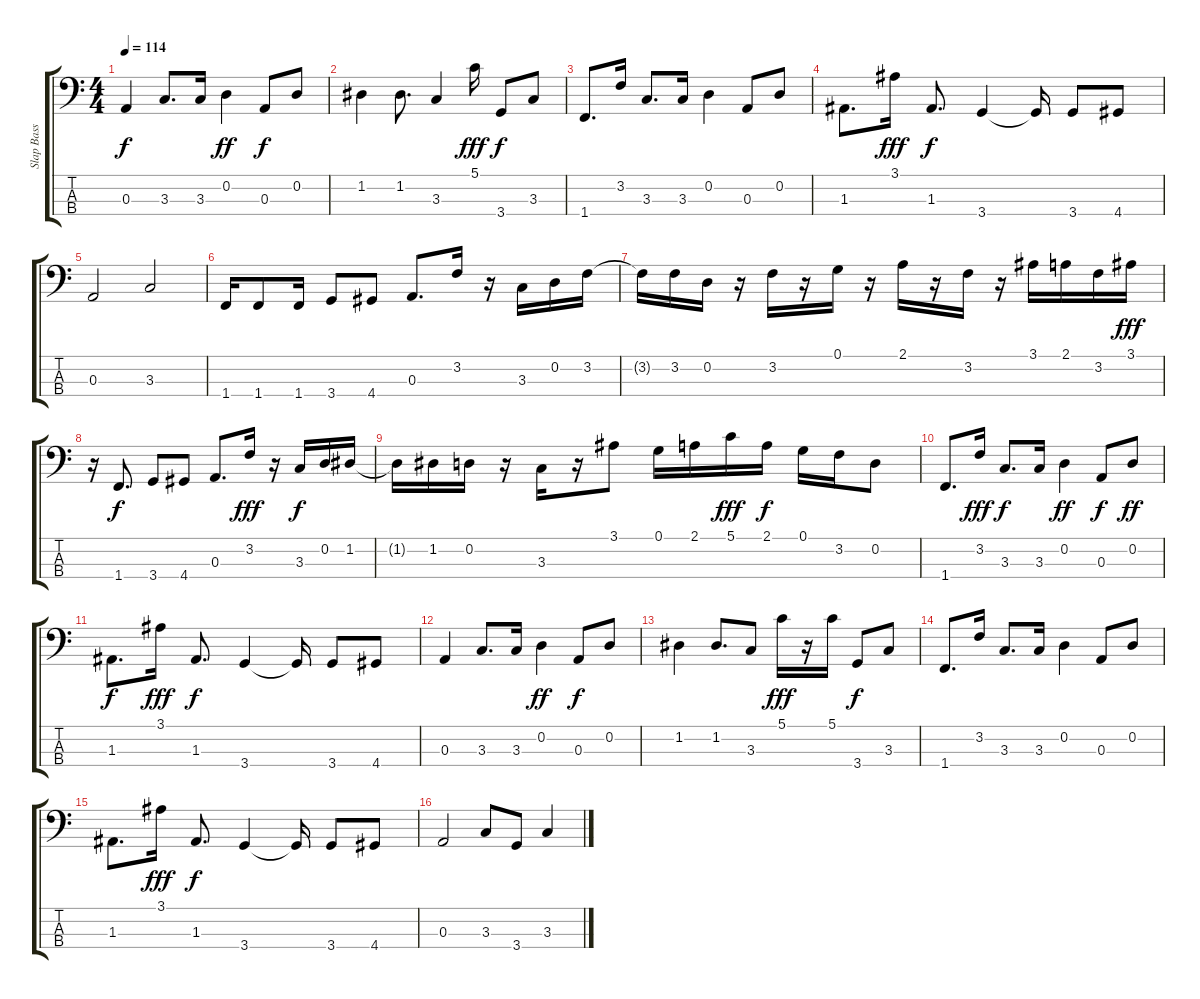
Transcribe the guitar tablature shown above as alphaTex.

\track ("Slap Bass 1" "Slap Bass ") {instrument slapbass1}
\staff {score tabs}
\tuning (G2 D2 A1 E1) {hide}
\ts (4 4)
\tempo 114
\clef f4
\ks c
0.3.4{dy f} 3.3.8{d} 3.3.16 0.2.4{dy ff} 0.3.8{dy f} 0.2.8 |
1.2.4 1.2.8{d} 3.3.4 5.1.16{dy fff} 3.4.8{dy f} 3.3.8 |
1.4.8{d} 3.2.16 3.3.8{d} 3.3.16 0.2.4 0.3.8 0.2.8 |
1.3.8{d} 3.1.16{dy fff} 1.3.8{d dy f} 3.4.4 3.4{t}.16 3.4.8 4.4.8 |
0.3.2 3.3.2 |
1.4.16 1.4.8 1.4.16 3.4.8 4.4.8 0.3.8{d} 3.2.16 r.16 3.3.16 0.2.16 3.2.16 |
3.2{t}.16 3.2.16 0.2.16 r.16 3.2.16 r.16 0.1.16 r.16 2.1.16 r.16 3.2.16 r.16 3.1.16 2.1.16 3.2.16 3.1.16{dy fff} |
r.16 1.4.8{d dy f} 3.4.8 4.4.8 0.3.8{d} 3.2.16{dy fff} r.16 3.3.16{dy f} 0.2.16 1.2.16 |
1.2{t}.16 1.2.16 0.2.16 r.16 3.3.16 r.16 3.1.8 0.1.16 2.1.16 5.1.16{dy fff} 2.1.16{dy f} 0.1.16 3.2.16 0.2.8 |
1.4.8{d} 3.2.16{dy fff} 3.3.8{d dy f} 3.3.16 0.2.4{dy ff} 0.3.8{dy f} 0.2.8{dy ff} |
1.3.8{d dy f} 3.1.16{dy fff} 1.3.8{d dy f} 3.4.4 3.4{t}.16 3.4.8 4.4.8 |
0.3.4 3.3.8{d} 3.3.16 0.2.4{dy ff} 0.3.8{dy f} 0.2.8 |
1.2.4 1.2.8{d} 3.3.8 5.1.16{dy fff} r.16 5.1.16 3.4.8{dy f} 3.3.8 |
1.4.8{d} 3.2.16 3.3.8{d} 3.3.16 0.2.4 0.3.8 0.2.8 |
1.3.8{d} 3.1.16{dy fff} 1.3.8{d dy f} 3.4.4 3.4{t}.16 3.4.8 4.4.8 |
0.3.2 3.3.8 3.4.8 3.3.4
